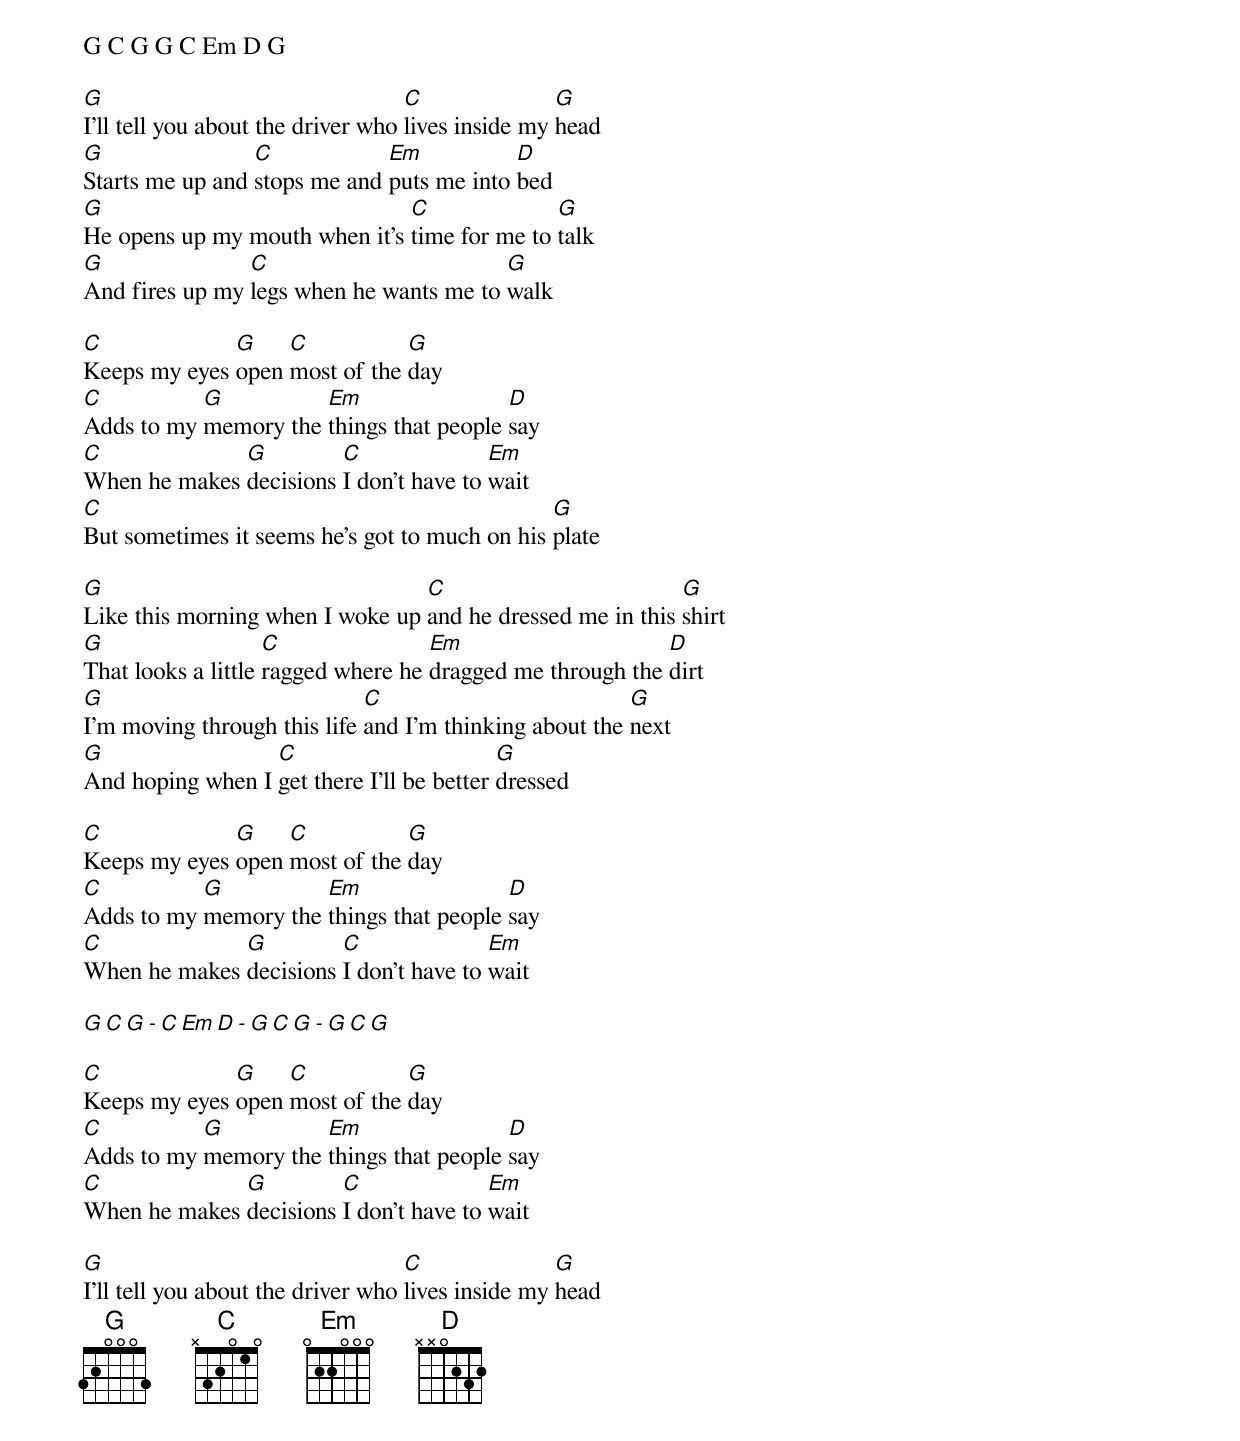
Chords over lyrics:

G C G G C Em D G

G                                  C               G
I'll tell you about the driver who lives inside my head
G                C            Em           D
Starts me up and stops me and puts me into bed
G                              C              G
He opens up my mouth when it's time for me to talk
G               C                        G
And fires up my legs when he wants me to walk

C             G    C           G
Keeps my eyes open most of the day
C          G          Em                 D
Adds to my memory the things that people say
C             G         C               Em
When he makes decisions I don't have to wait
C                                              G
But sometimes it seems he's got to much on his plate

G                                C                         G
Like this morning when I woke up and he dressed me in this shirt
G                   C               Em                     D
That looks a little ragged where he dragged me through the dirt
G                            C                          G
I'm moving through this life and I'm thinking about the next
G                 C                        G
And hoping when I get there I'll be better dressed

C             G    C           G
Keeps my eyes open most of the day
C          G          Em                 D
Adds to my memory the things that people say
C             G         C               Em
When he makes decisions I don't have to wait

G C G - C Em D - G C G - G C G

C             G    C           G
Keeps my eyes open most of the day
C          G          Em                 D
Adds to my memory the things that people say
C             G         C               Em
When he makes decisions I don't have to wait

G                                  C               G
I'll tell you about the driver who lives inside my head
